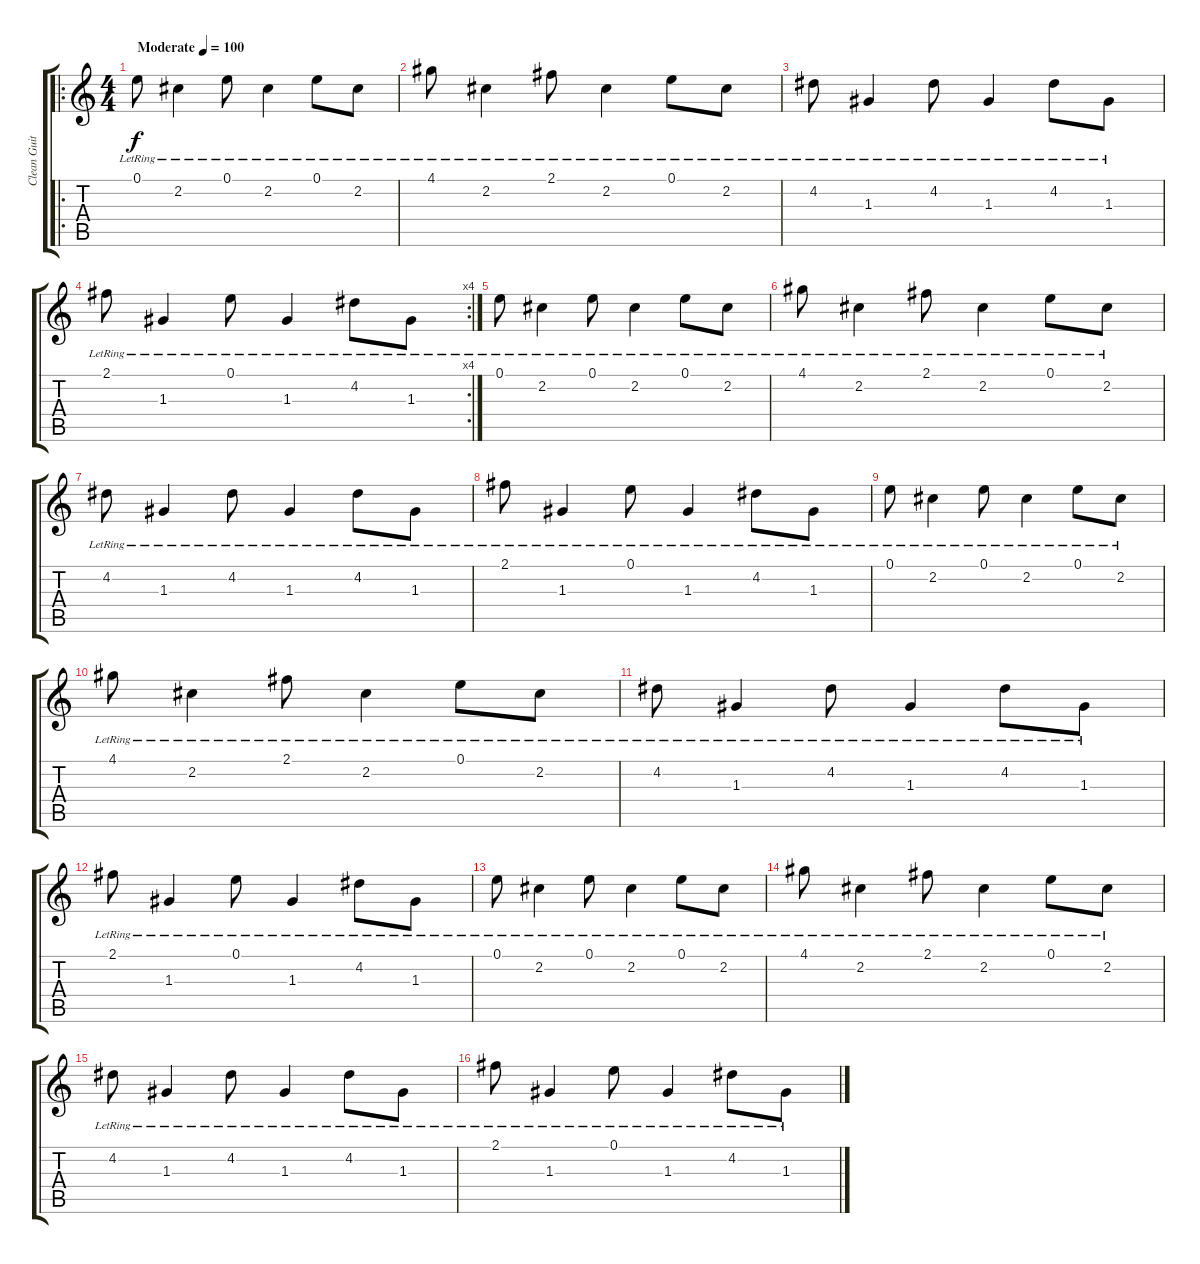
\track ("Clean Guitar" "Clean Guit") {instrument electricguitarjazz}
\staff {score tabs}
\tuning (E4 B3 G3 D3 A2 E2) {hide}
\ro
\ts (4 4)
\tempo (100 "Moderate")
\clef g2
\ks c
0.1{lr}.8{dy f instrument electricguitarjazz} 2.2{lr}.4 0.1{lr}.8 2.2{lr}.4 0.1{lr}.8 2.2{lr}.8 |
4.1{lr}.8 2.2{lr}.4 2.1{lr}.8 2.2{lr}.4 0.1{lr}.8 2.2{lr}.8 |
4.2{lr}.8 1.3{lr}.4 4.2{lr}.8 1.3{lr}.4 4.2{lr}.8 1.3{lr}.8 |
\rc 4
2.1{lr}.8 1.3{lr}.4 0.1{lr}.8 1.3{lr}.4 4.2{lr}.8 1.3{lr}.8 |
0.1{lr}.8 2.2{lr}.4 0.1{lr}.8 2.2{lr}.4 0.1{lr}.8 2.2{lr}.8 |
4.1{lr}.8 2.2{lr}.4 2.1{lr}.8 2.2{lr}.4 0.1{lr}.8 2.2{lr}.8 |
4.2{lr}.8 1.3{lr}.4 4.2{lr}.8 1.3{lr}.4 4.2{lr}.8 1.3{lr}.8 |
2.1{lr}.8 1.3{lr}.4 0.1{lr}.8 1.3{lr}.4 4.2{lr}.8 1.3{lr}.8 |
0.1{lr}.8 2.2{lr}.4 0.1{lr}.8 2.2{lr}.4 0.1{lr}.8 2.2{lr}.8 |
4.1{lr}.8 2.2{lr}.4 2.1{lr}.8 2.2{lr}.4 0.1{lr}.8 2.2{lr}.8 |
4.2{lr}.8 1.3{lr}.4 4.2{lr}.8 1.3{lr}.4 4.2{lr}.8 1.3{lr}.8 |
2.1{lr}.8 1.3{lr}.4 0.1{lr}.8 1.3{lr}.4 4.2{lr}.8 1.3{lr}.8 |
0.1{lr}.8 2.2{lr}.4 0.1{lr}.8 2.2{lr}.4 0.1{lr}.8 2.2{lr}.8 |
4.1{lr}.8 2.2{lr}.4 2.1{lr}.8 2.2{lr}.4 0.1{lr}.8 2.2{lr}.8 |
4.2{lr}.8 1.3{lr}.4 4.2{lr}.8 1.3{lr}.4 4.2{lr}.8 1.3{lr}.8 |
2.1{lr}.8 1.3{lr}.4 0.1{lr}.8 1.3{lr}.4 4.2{lr}.8 1.3{lr}.8
